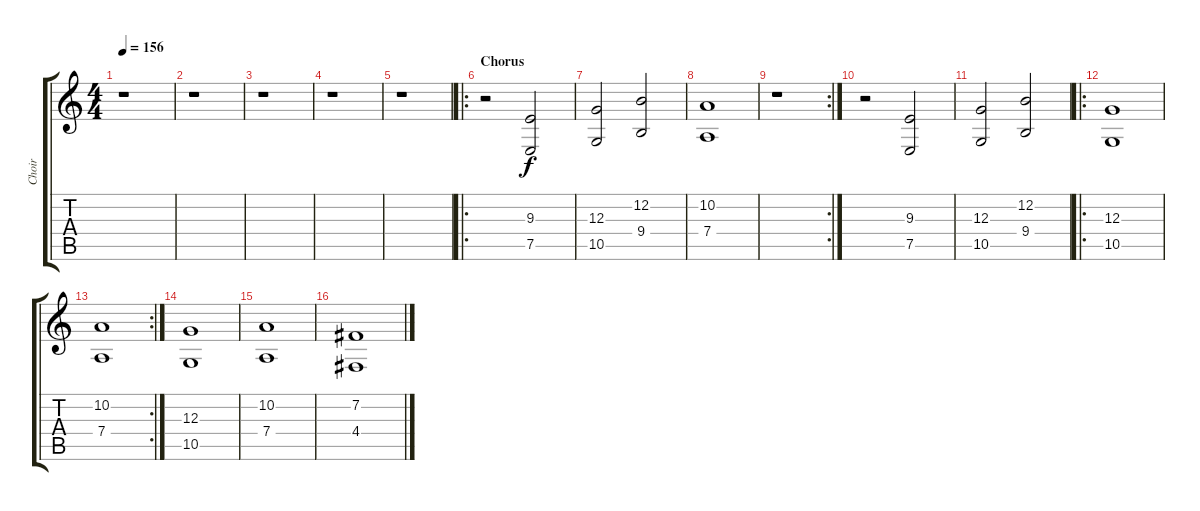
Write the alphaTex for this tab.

\track ("Choir" "Choir") {instrument choiraahs}
\staff {score tabs}
\tuning (E4 B3 G3 D3 A2 E2) {hide}
\ts (4 4)
\tempo 156
\clef g2
\ks c
r.1{dy f} |
r.1 |
r.1 |
r.1 |
r.1 |
\ro
\section ("" "Chorus")
r.2{volume 11} (9.3 7.5).2{volume 11} |
(12.3 10.5).2 (12.2 9.4).2 |
(10.2 7.4).1 |
\rc 2
r.1 |
r.2 (9.3 7.5).2 |
(12.3 10.5).2 (12.2 9.4).2 |
\ro
(12.3 10.5).1 |
\rc 2
(10.2 7.4).1 |
(12.3 10.5).1 |
(10.2 7.4).1 |
(7.2 4.4).1
